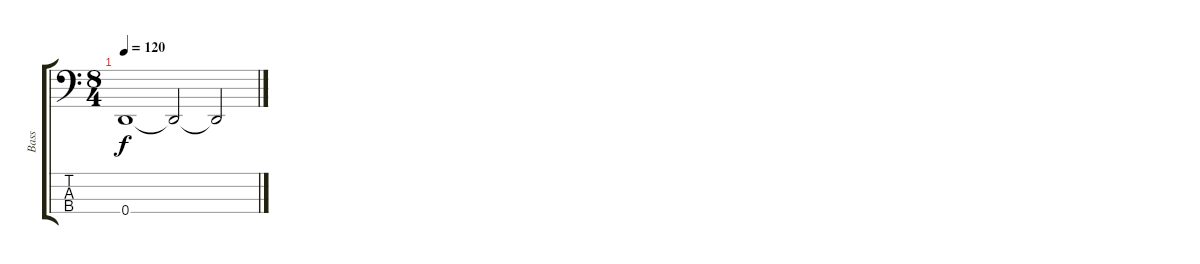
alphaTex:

\track ("Bass" "Bass") {instrument electricbasspick}
\staff {score tabs}
\tuning (G2 D2 A1 D1) {hide}
\ts (8 4)
\tempo 120
\clef f4
\ks c
0.4{t}.1{dy f volume 0} 0.4{t}.2 0.4{t}.2
